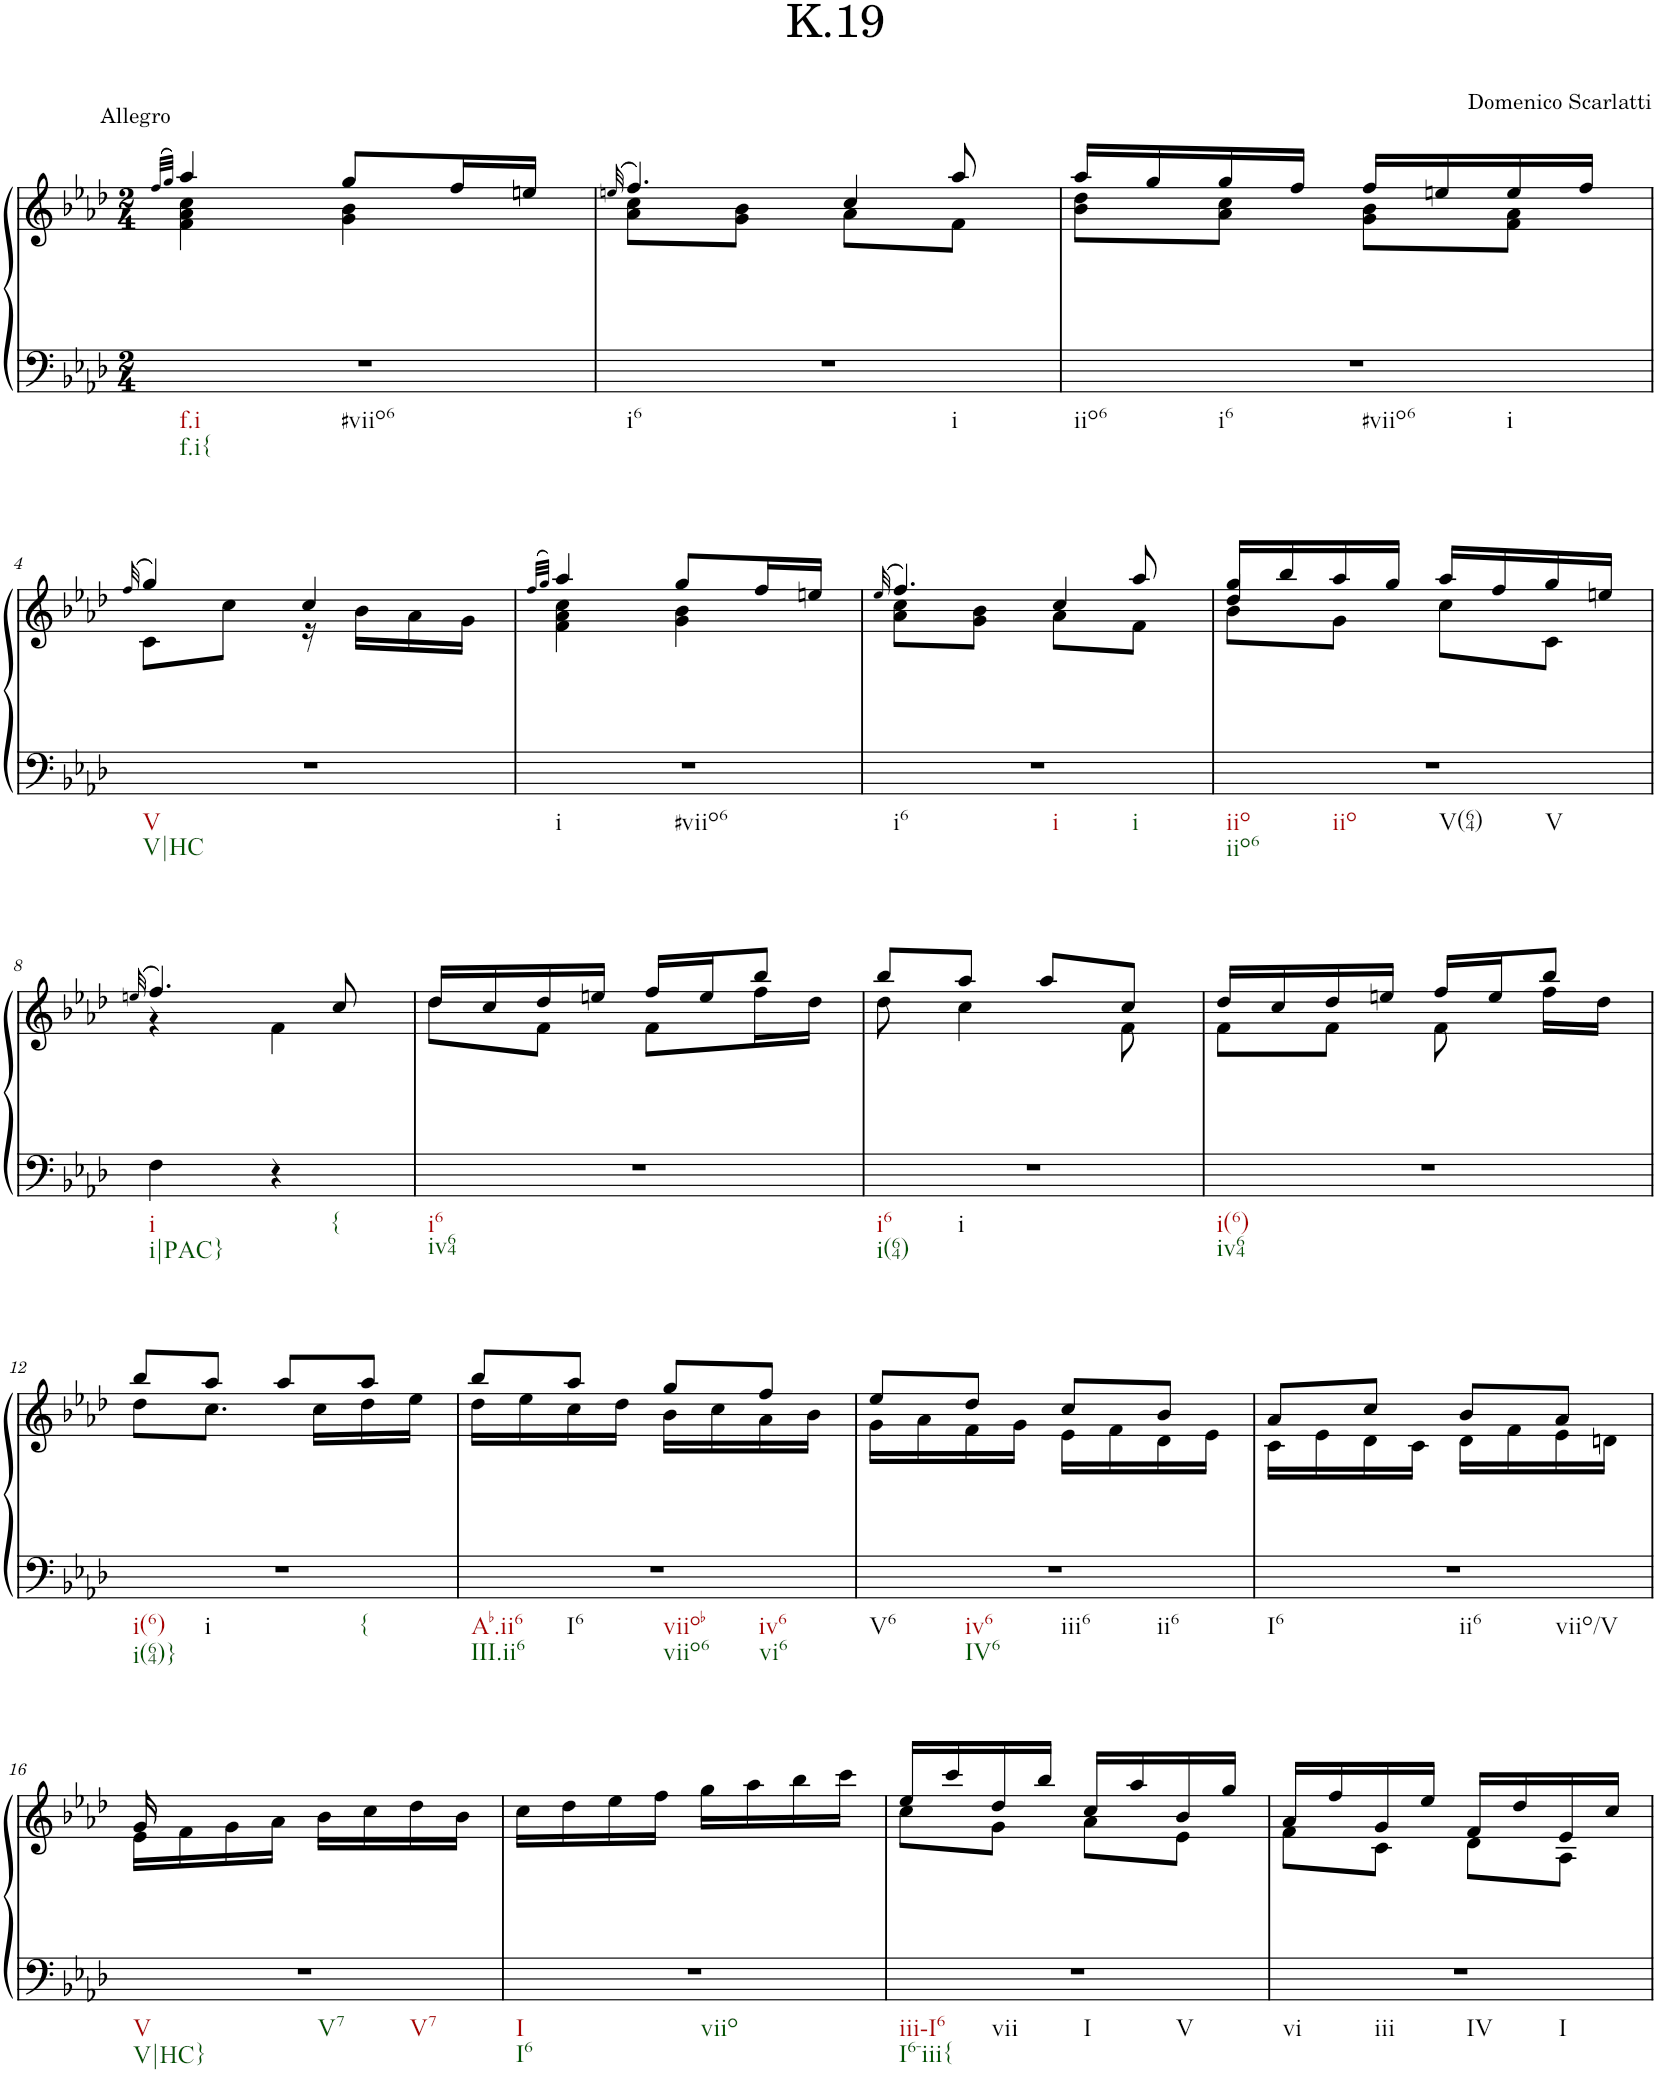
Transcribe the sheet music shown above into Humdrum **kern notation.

**kern	**kern
*part1	*part1
*staff2	*staff1
*I"Piano	*
*I'Pno.	*
*clefF4	*clefG2
*k[b-e-a-d-]	*k[b-e-a-d-]
*M2/4	*M2/4
=1	=1
.	(32qff/LLL
.	32qgg/JJJ)
*	*^
!	!LO:TX:a:t=Allegro	!
!LO:TX:b:t=f.i	!	!
!LO:TX:b:t=f.i{	!	!
!LO:TX:b:t=#viio6	!	!
2r	4aa-/	4f\ 4a-\ 4cc\
.	8gg/L	4g\ 4b-\
.	16ff/L	.
.	16een/JJ	.
*	*v	*v
=2	=2
.	(32qeen/
*	*^
*	*	*^
!LO:TX:b:t=i6	!	!	!
!LO:TX:b:t=i	!	!	!
2r	4.ff/)	8a-\ 8cc\L	4ryy
.	.	8g\ 8b-\J	.
.	.	8a-\L	4cc/
.	8aa-/	8f\J	.
*	*	*v	*v
=3	=3	=3
!LO:TX:b:t=iio6	!	!
!LO:TX:b:t=i6	!	!
!LO:TX:b:t=#viio6	!	!
!LO:TX:b:t=i	!	!
2r	16aa-/LL	8b-\ 8dd-\L
.	16gg/	.
.	16gg/	8a-\ 8cc\J
.	16ff/JJ	.
.	16ff/LL	8g\ 8b-\L
.	16een/	.
.	16ee/	8f\ 8a-\J
.	16ff/JJ	.
!!LO:LB:g=z	!!
=4	=4	=4
.	(32qff/	.
!LO:TX:b:t=V	!	!
!LO:TX:b:t=V|HC	!	!
2r	4gg/)	8c\L
.	.	8cc\J
.	4cc/	16r
.	.	16b-\LL
.	.	16a-\
.	.	16g\JJ
=5	=5	=5
.	(32qff/LLL	.
.	32qgg/JJJ)	.
!LO:TX:b:t=i	!	!
!LO:TX:b:t=#viio6	!	!
2r	4aa-/	4f\ 4a-\ 4cc\
.	8gg/L	4g\ 4b-\
.	16ff/L	.
.	16een/JJ	.
*	*v	*v
=6	=6
.	(32qee-/
*	*^
*	*	*^
!LO:TX:b:t=i6	!	!	!
!LO:TX:b:t=i	!	!	!
!LO:TX:b:t=i	!	!	!
2r	4.ff/)	8a-\ 8cc\L	4ryy
.	.	8g\ 8b-\J	.
.	.	8a-\L	4cc/
.	8aa-/	8f\J	.
=7	=7	=7	=7
!LO:TX:b:t=iio	!	!	!
!LO:TX:b:t=iio6	!	!	!
!LO:TX:b:t=iio	!	!	!
!LO:TX:b:t=V(64)	!	!	!
!LO:TX:b:t=V	!	!	!
2r	16gg/LL	8b-\L	4dd-/
.	16bb-/	.	.
.	16aa-/	8g\J	.
.	16gg/JJ	.	.
.	16aa-/LL	8cc\L	4ryy
.	16ff/	.	.
.	16gg/	8c\J	.
.	16een/JJ	.	.
*	*v	*v	*v
!!LO:LB:g=z
=8	=8
.	(32qeen/
*	*^
!LO:TX:b:t=i	!	!
!LO:TX:b:t=i|PAC}	!	!
4F\	4.ff/)	4r
!LO:TX:b:t={	!	!
4r	.	4f\
.	8cc/	.
=9	=9	=9
!LO:TX:b:t=i6	!	!
!LO:TX:b:t=iv64	!	!
2r	16dd-/LL	8dd-\L
.	16cc/	.
.	16dd-/	8f\J
.	16een/JJ	.
.	16ff/LL	8f\L
.	16ee/J	.
.	8bb-/J	16ff\L
.	.	16dd-\JJ
=10	=10	=10
!LO:TX:b:t=i6	!	!
!LO:TX:b:t=i(64)	!	!
!LO:TX:b:t=i	!	!
2r	8bb-/L	8dd-\
.	8aa-/J	4cc\
.	8aa-/L	.
.	8cc/J	8f\
=11	=11	=11
!LO:TX:b:t=i(6)	!	!
!LO:TX:b:t=iv64	!	!
2r	16dd-/LL	8f\L
.	16cc/	.
.	16dd-/	8f\J
.	16een/JJ	.
.	16ff/LL	8f\
.	16ee/J	.
.	8bb-/J	16ff\LL
.	.	16dd-\JJ
!!LO:LB:g=z	!!
=12	=12	=12
!LO:TX:b:t=i(6)	!	!
!LO:TX:b:t=i(64)}	!	!
!LO:TX:b:t=i	!	!
!LO:TX:b:t={	!	!
2r	8bb-/L	8dd-\L
.	8aa-/J	8.cc\J
.	8aa-/L	.
.	.	16cc\LL
.	8aa-/J	16dd-\
.	.	16ee-\JJ
=13	=13	=13
!LO:TX:b:t=Ab.ii6	!	!
!LO:TX:b:t=III.ii6	!	!
!LO:TX:b:t=I6	!	!
!LO:TX:b:t=viiob	!	!
!LO:TX:b:t=viio6	!	!
!LO:TX:b:t=iv6	!	!
!LO:TX:b:t=vi6	!	!
2r	8bb-/L	16dd-\LL
.	.	16ee-\
.	8aa-/J	16cc\
.	.	16dd-\JJ
.	8gg/L	16b-\LL
.	.	16cc\
.	8ff/J	16a-\
.	.	16b-\JJ
=14	=14	=14
!LO:TX:b:t=V6	!	!
!LO:TX:b:t=iv6	!	!
!LO:TX:b:t=IV6	!	!
!LO:TX:b:t=iii6	!	!
!LO:TX:b:t=ii6	!	!
2r	8ee-/L	16g\LL
.	.	16a-\
.	8dd-/J	16f\
.	.	16g\JJ
.	8cc/L	16e-\LL
.	.	16f\
.	8b-/J	16d-\
.	.	16e-\JJ
=15	=15	=15
!LO:TX:b:t=I6	!	!
!LO:TX:b:t=ii6	!	!
!LO:TX:b:t=viio/V	!	!
2r	8a-/L	16c\LL
.	.	16e-\
.	8cc/J	16d-\
.	.	16c\JJ
.	8b-/L	16d-\LL
.	.	16f\
.	8a-/J	16e-\
.	.	16dn\JJ
!!LO:LB:g=z	!!
=16	=16	=16
!LO:TX:b:t=V	!	!
!LO:TX:b:t=V|HC}	!	!
!LO:TX:b:t=V7	!	!
!LO:TX:b:t=V7	!	!
2r	16g/	16e-\LL
.	8.ryy	16f\
.	.	16g\
.	.	16a-\JJ
.	16b-\LL	4ryy
.	16cc\	.
.	16dd-\	.
.	16b-\JJ	.
*	*v	*v
=17	=17
!LO:TX:b:t=I	!
!LO:TX:b:t=I6	!
!LO:TX:b:t=viio	!
2r	16cc\LL
.	16dd-\
.	16ee-\
.	16ff\JJ
.	16gg\LL
.	16aa-\
.	16bb-\
.	16ccc\JJ
=18	=18
*	*^
!LO:TX:b:t=iii-I6	!	!
!LO:TX:b:t=I6-iii{	!	!
!LO:TX:b:t=vii	!	!
!LO:TX:b:t=I	!	!
!LO:TX:b:t=V	!	!
2r	16ee-/LL	8cc\L
.	16ccc/	.
.	16dd-/	8g\J
.	16bb-/JJ	.
.	16cc/LL	8a-\L
.	16aa-/	.
.	16b-/	8e-\J
.	16gg/JJ	.
=19	=19	=19
!LO:TX:b:t=vi	!	!
!LO:TX:b:t=iii	!	!
!LO:TX:b:t=IV	!	!
!LO:TX:b:t=I	!	!
2r	16a-/LL	8f\L
.	16ff/	.
.	16g/	8c\J
.	16ee-/JJ	.
.	16f/LL	8d-\L
.	16dd-/	.
.	16e-/	8A-\J
.	16cc/JJ	.
*	*v	*v
=	=
*-	*-
